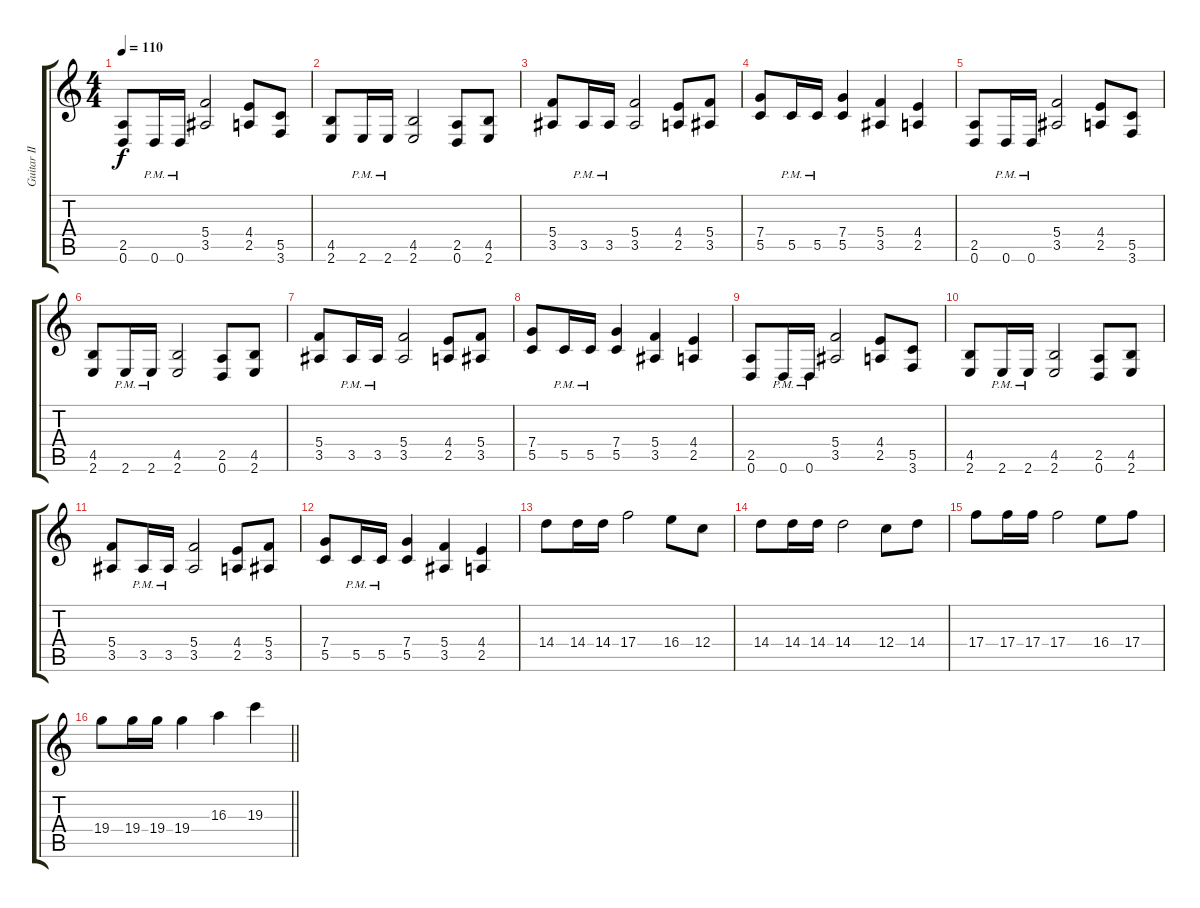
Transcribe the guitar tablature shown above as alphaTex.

\track ("Guitar II" "Guitar II") {instrument distortionguitar}
\staff {score tabs}
\tuning (D4 A3 F3 C3 G2 D2) {hide}
\ts (4 4)
\tempo 110
\clef g2
\ks c
(2.5 0.6).8{dy f} 0.6{pm}.16 0.6{pm}.16 (5.4 3.5).2 (4.4 2.5).8 (5.5 3.6).8 |
(4.5 2.6).8 2.6{pm}.16 2.6{pm}.16 (4.5 2.6).2 (2.5 0.6).8 (4.5 2.6).8 |
(5.4 3.5).8 3.5{pm}.16 3.5{pm}.16 (5.4 3.5).2 (4.4 2.5).8 (5.4 3.5).8 |
(7.4 5.5).8 5.5{pm}.16 5.5{pm}.16 (7.4 5.5).4 (5.4 3.5).4 (4.4 2.5).4 |
(2.5 0.6).8 0.6{pm}.16 0.6{pm}.16 (5.4 3.5).2 (4.4 2.5).8 (5.5 3.6).8 |
(4.5 2.6).8 2.6{pm}.16 2.6{pm}.16 (4.5 2.6).2 (2.5 0.6).8 (4.5 2.6).8 |
(5.4 3.5).8 3.5{pm}.16 3.5{pm}.16 (5.4 3.5).2 (4.4 2.5).8 (5.4 3.5).8 |
(7.4 5.5).8 5.5{pm}.16 5.5{pm}.16 (7.4 5.5).4 (5.4 3.5).4 (4.4 2.5).4 |
(2.5 0.6).8 0.6{pm}.16 0.6{pm}.16 (5.4 3.5).2 (4.4 2.5).8 (5.5 3.6).8 |
(4.5 2.6).8 2.6{pm}.16 2.6{pm}.16 (4.5 2.6).2 (2.5 0.6).8 (4.5 2.6).8 |
(5.4 3.5).8 3.5{pm}.16 3.5{pm}.16 (5.4 3.5).2 (4.4 2.5).8 (5.4 3.5).8 |
(7.4 5.5).8 5.5{pm}.16 5.5{pm}.16 (7.4 5.5).4 (5.4 3.5).4 (4.4 2.5).4 |
14.4.8 14.4.16 14.4.16 17.4.2 16.4.8 12.4.8 |
14.4.8 14.4.16 14.4.16 14.4.2 12.4.8 14.4.8 |
17.4.8 17.4.16 17.4.16 17.4.2 16.4.8 17.4.8 |
\barLineRight lightlight
19.4.8 19.4.16 19.4.16 19.4.4 16.3.4 19.3.4
